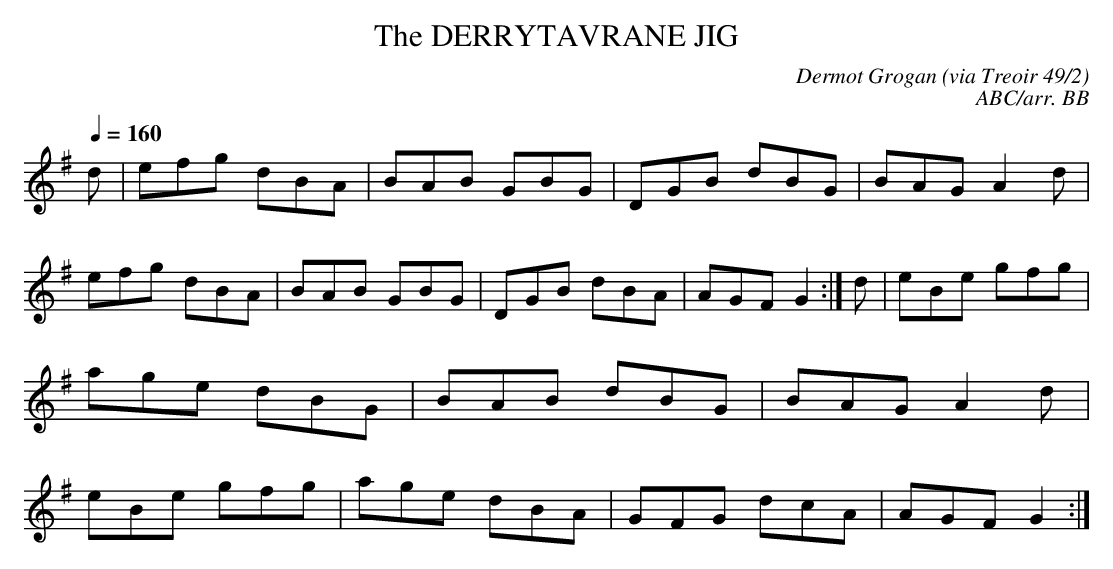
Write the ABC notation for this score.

X:1
T:DERRYTAVRANE JIG, The\
C:Dermot Grogan (via Treoir 49/2)\
C:ABC/arr. BB\
Q:1/4=160\
M:6/8\
K:G\
d|efg dBA|BAB GBG|DGB dBG|BAG A2d|\
efg dBA|BAB GBG|DGB dBA|AGF G2 :|\
d|eBe gfg|age dBG|BAB dBG|BAG A2d|\
eBe gfg|age dBA|GFG dcA|AGF G2:|\
\
\
